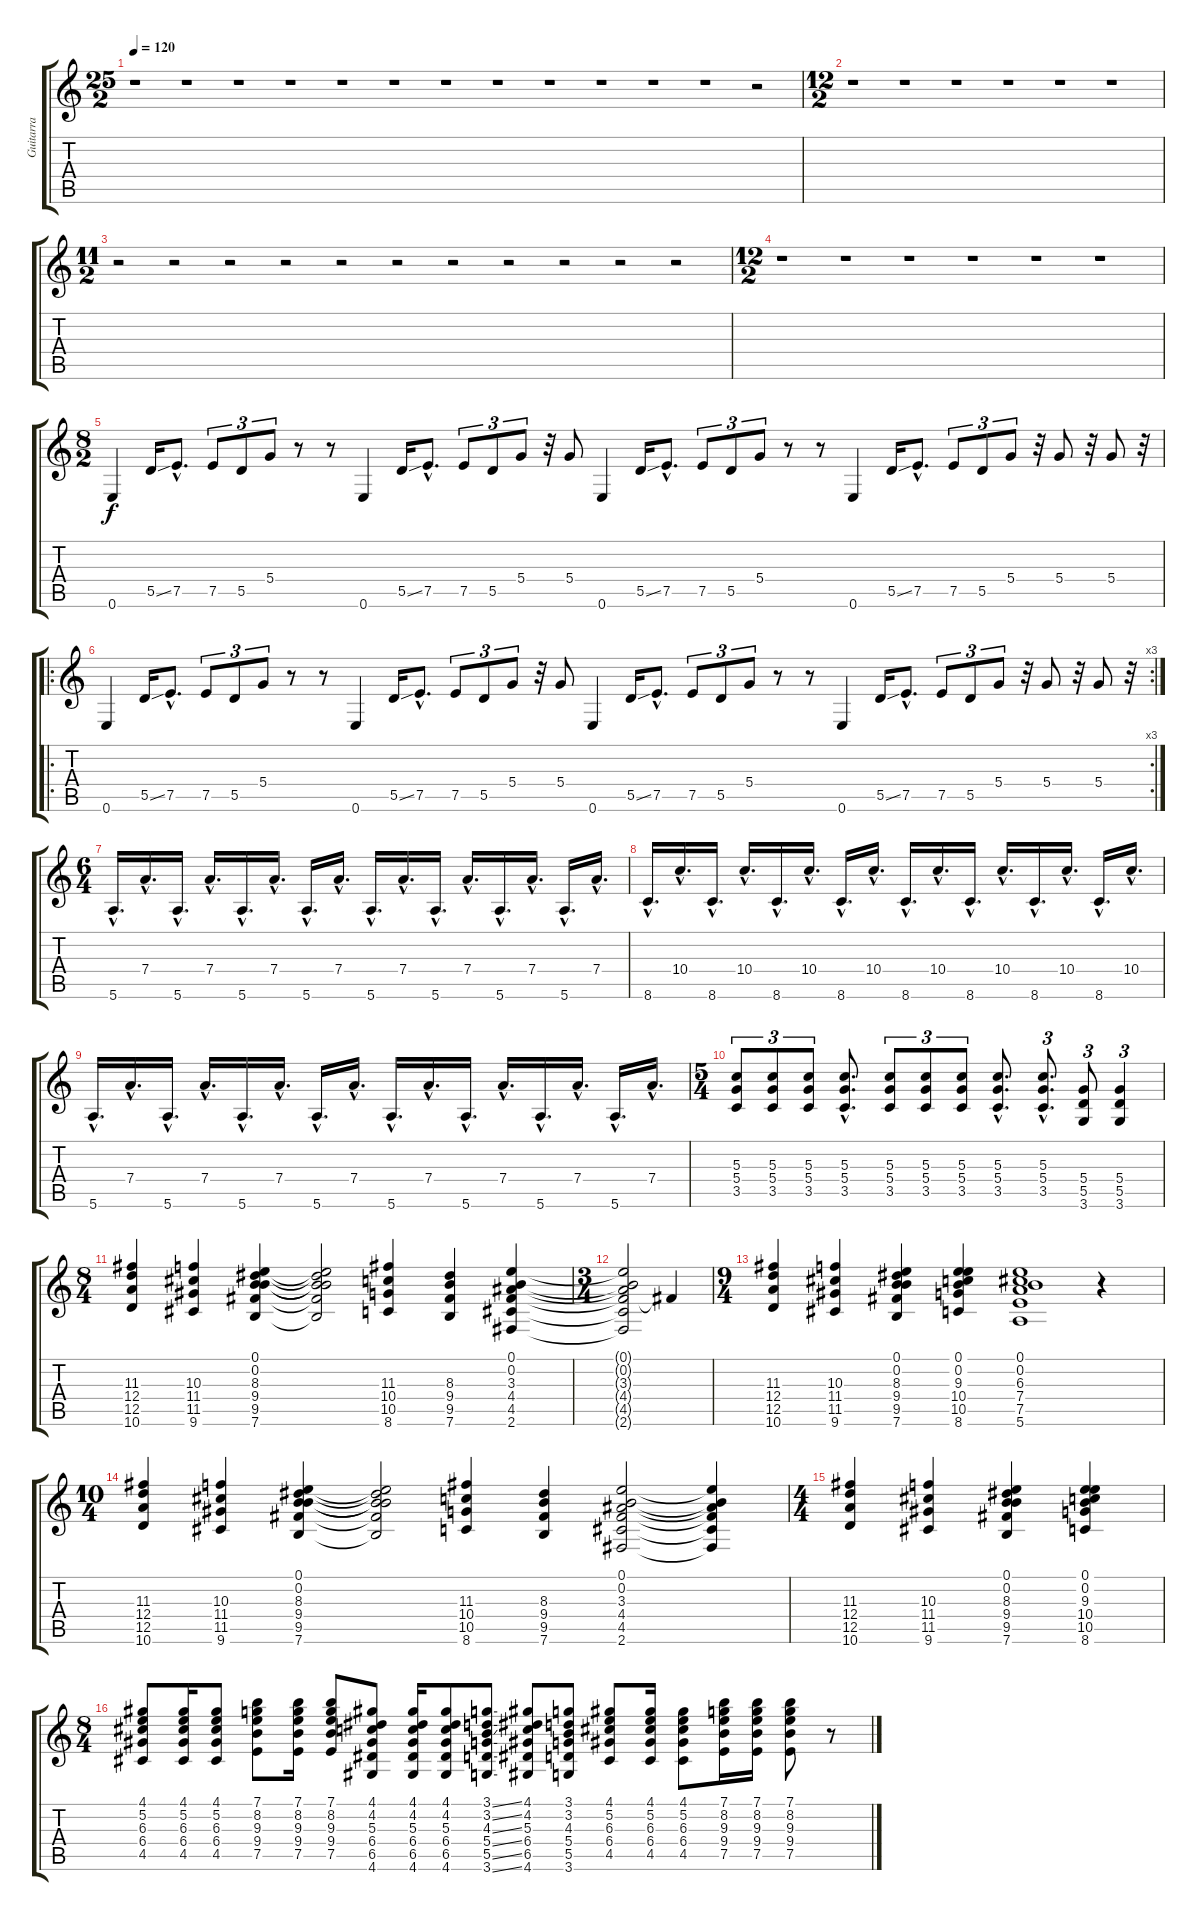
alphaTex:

\track ("Guitarra" "Guitarra") {instrument distortionguitar}
\staff {score tabs}
\tuning (E4 B3 G3 D3 A2 E2) {hide}
\ts (25 2)
\tempo 120
\clef g2
\ks c
r.1{dy f instrument distortionguitar} r.1 r.1 r.1 r.1 r.1 r.1 r.1 r.1 r.1 r.1 r.1 r.2 |
\ts (12 2)
r.1 r.1 r.1 r.1 r.1 r.1 |
\ts (11 2)
r.2 r.2 r.2 r.2 r.2 r.2 r.2 r.2 r.2 r.2 r.2 |
\ts (12 2)
r.1 r.1 r.1 r.1 r.1 r.1 |
\ts (8 2)
0.6.4 5.5{ss}.16 7.5{hac}.8{d} 7.5.8{tu (3 2)} 5.5.8{tu (3 2)} 5.4.8{tu (3 2)} r.8 r.8 0.6.4 5.5{ss}.16 7.5{hac}.8{d} 7.5.8{tu (3 2)} 5.5.8{tu (3 2)} 5.4.8{tu (3 2)} r.32 5.4.8 0.6.4 5.5{ss}.16 7.5{hac}.8{d} 7.5.8{tu (3 2)} 5.5.8{tu (3 2)} 5.4.8{tu (3 2)} r.8 r.8 0.6.4 5.5{ss}.16 7.5{hac}.8{d} 7.5.8{tu (3 2)} 5.5.8{tu (3 2)} 5.4.8{tu (3 2)} r.32 5.4.8 r.32 5.4.8 r.32 |
\ro
\rc 3
0.6.4 5.5{ss}.16 7.5{hac}.8{d} 7.5.8{tu (3 2)} 5.5.8{tu (3 2)} 5.4.8{tu (3 2)} r.8 r.8 0.6.4 5.5{ss}.16 7.5{hac}.8{d} 7.5.8{tu (3 2)} 5.5.8{tu (3 2)} 5.4.8{tu (3 2)} r.32 5.4.8 0.6.4 5.5{ss}.16 7.5{hac}.8{d} 7.5.8{tu (3 2)} 5.5.8{tu (3 2)} 5.4.8{tu (3 2)} r.8 r.8 0.6.4 5.5{ss}.16 7.5{hac}.8{d} 7.5.8{tu (3 2)} 5.5.8{tu (3 2)} 5.4.8{tu (3 2)} r.32 5.4.8 r.32 5.4.8 r.32 |
\ts (6 4)
5.6{hac}.16{d} 7.4{hac}.16{d} 5.6{hac}.16{d} 7.4{hac}.16{d} 5.6{hac}.16{d} 7.4{hac}.16{d} 5.6{hac}.16{d} 7.4{hac}.16{d} 5.6{hac}.16{d} 7.4{hac}.16{d} 5.6{hac}.16{d} 7.4{hac}.16{d} 5.6{hac}.16{d} 7.4{hac}.16{d} 5.6{hac}.16{d} 7.4{hac}.16{d} |
8.6{hac}.16{d} 10.4{hac}.16{d} 8.6{hac}.16{d} 10.4{hac}.16{d} 8.6{hac}.16{d} 10.4{hac}.16{d} 8.6{hac}.16{d} 10.4{hac}.16{d} 8.6{hac}.16{d} 10.4{hac}.16{d} 8.6{hac}.16{d} 10.4{hac}.16{d} 8.6{hac}.16{d} 10.4{hac}.16{d} 8.6{hac}.16{d} 10.4{hac}.16{d} |
5.6{hac}.16{d} 7.4{hac}.16{d} 5.6{hac}.16{d} 7.4{hac}.16{d} 5.6{hac}.16{d} 7.4{hac}.16{d} 5.6{hac}.16{d} 7.4{hac}.16{d} 5.6{hac}.16{d} 7.4{hac}.16{d} 5.6{hac}.16{d} 7.4{hac}.16{d} 5.6{hac}.16{d} 7.4{hac}.16{d} 5.6{hac}.16{d} 7.4{hac}.16{d} |
\ts (5 4)
(5.3 5.4 3.5).8{tu (3 2)} (5.3 5.4 3.5).8{tu (3 2)} (5.3 5.4 3.5).8{tu (3 2)} (5.3{hac} 5.4{hac} 3.5{hac}).8{d} (5.3 5.4 3.5).8{tu (3 2)} (5.3 5.4 3.5).8{tu (3 2)} (5.3 5.4 3.5).8{tu (3 2)} (5.3{hac} 5.4{hac} 3.5{hac}).8{d} (5.3{hac} 5.4{hac} 3.5{hac}).8{d tu (3 2)} (5.4 5.5 3.6).8{tu (3 2)} (5.4 5.5 3.6).4{tu (3 2)} |
\ts (8 4)
(11.3 12.4 12.5 10.6).4 (10.3 11.4 11.5 9.6).4 (0.1 0.2 8.3 9.4 9.5 7.6).4 (0.1{t} 0.2{t} 8.3{t} 9.4{t} 9.5{t} 7.6{t}).2 (11.3 10.4 10.5 8.6).4 (8.3 9.4 9.5 7.6).4 (0.1 0.2 3.3 4.4 4.5 2.6).4 |
\ts (3 4)
(0.1{t} 0.2{t} 3.3{t} 4.4{t} 4.5{t} 2.6{t}).2 4.4{t}.4 |
\ts (9 4)
(11.3 12.4 12.5 10.6).4 (10.3 11.4 11.5 9.6).4 (0.1 0.2 8.3 9.4 9.5 7.6).4 (0.1 0.2 9.3 10.4 10.5 8.6).4 (0.1 0.2 6.3 7.4 7.5 5.6).1 r.4 |
\ts (10 4)
(11.3 12.4 12.5 10.6).4 (10.3 11.4 11.5 9.6).4 (0.1 0.2 8.3 9.4 9.5 7.6).4 (0.1{t} 0.2{t} 8.3{t} 9.4{t} 9.5{t} 7.6{t}).2 (11.3 10.4 10.5 8.6).4 (8.3 9.4 9.5 7.6).4 (0.1 0.2 3.3 4.4 4.5 2.6).2 (0.1{t} 0.2{t} 3.3{t} 4.4{t} 4.5{t} 2.6{t}).4 |
\ts (4 4)
(11.3 12.4 12.5 10.6).4 (10.3 11.4 11.5 9.6).4 (0.1 0.2 8.3 9.4 9.5 7.6).4 (0.1 0.2 9.3 10.4 10.5 8.6).4 |
\ts (8 4)
(4.1 5.2 6.3 6.4 4.5).8 (4.1 5.2 6.3 6.4 4.5).16 (4.1 5.2 6.3 6.4 4.5).8 (7.1 8.2 9.3 9.4 7.5).8 (7.1 8.2 9.3 9.4 7.5).16 (7.1 8.2 9.3 9.4 7.5).8 (4.1 4.2 5.3 6.4 6.5 4.6).8 (4.1 4.2 5.3 6.4 6.5 4.6).16 (4.1 4.2 5.3 6.4 6.5 4.6).8 (3.1{ss} 3.2{ss} 4.3{ss} 5.4{ss} 5.5{ss} 3.6{ss}).8 (4.1 4.2 5.3 6.4 6.5 4.6).8 (3.1 3.2 4.3 5.4 5.5 3.6).8 (4.1 5.2 6.3 6.4 4.5).8 (4.1 5.2 6.3 6.4 4.5).16 (4.1 5.2 6.3 6.4 4.5).8 (7.1 8.2 9.3 9.4 7.5).16 (7.1 8.2 9.3 9.4 7.5).16 (7.1 8.2 9.3 9.4 7.5).8 r.8
